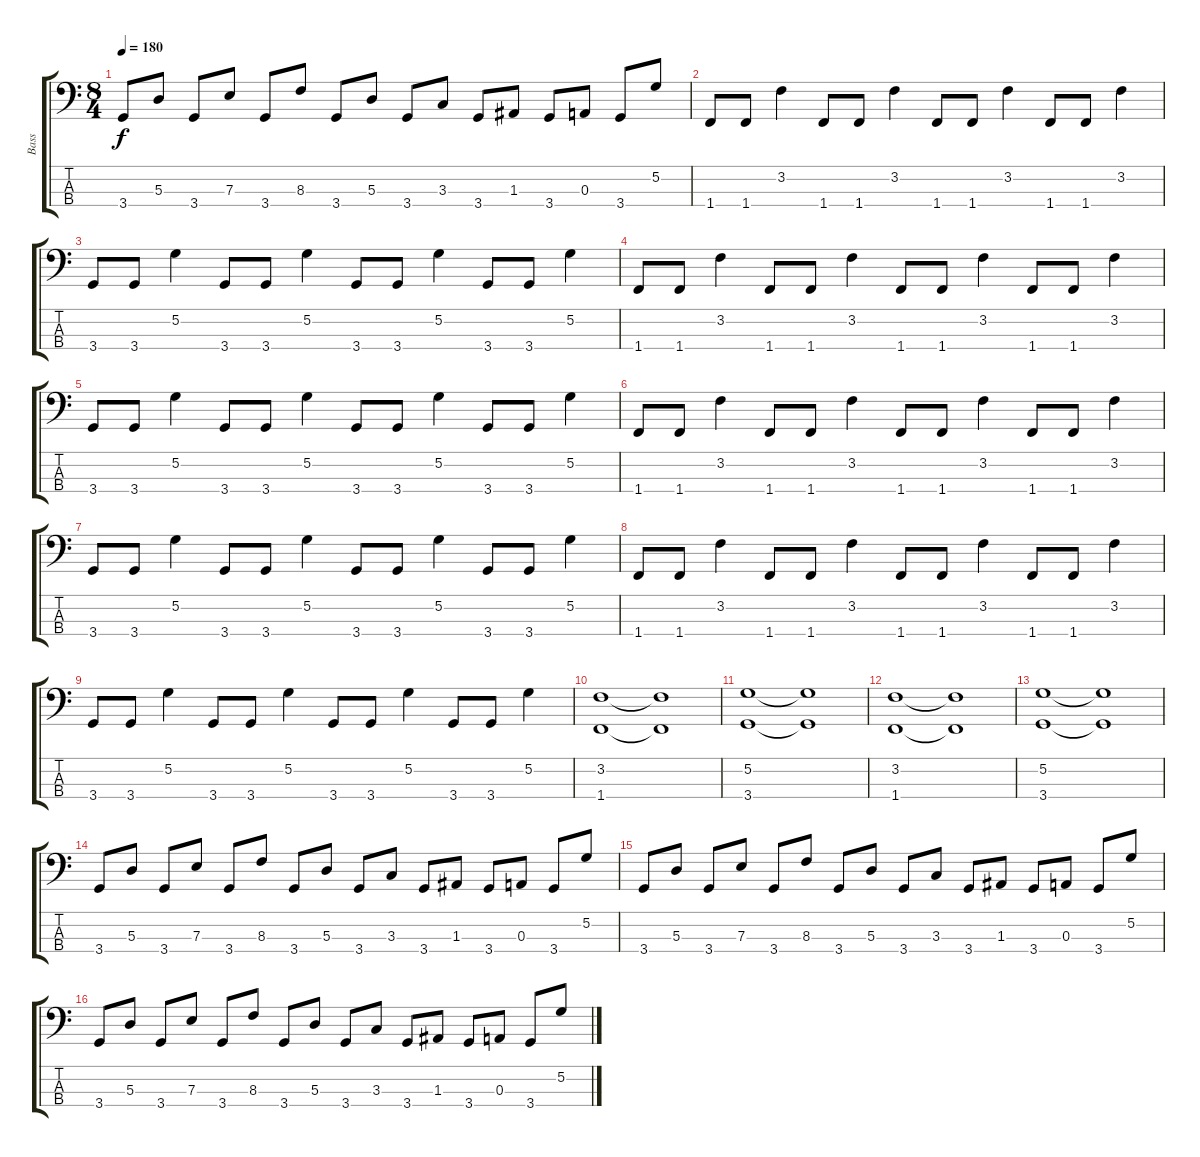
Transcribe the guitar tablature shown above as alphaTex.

\track ("Bass" "Bass") {instrument electricbassfinger}
\staff {score tabs}
\tuning (G2 D2 A1 E1) {hide}
\ts (8 4)
\tempo 180
\clef f4
\ks c
3.4.8{dy f} 5.3.8 3.4.8 7.3.8 3.4.8 8.3.8 3.4.8 5.3.8 3.4.8 3.3.8 3.4.8 1.3.8 3.4.8 0.3.8 3.4.8 5.2.8 |
1.4.8 1.4.8 3.2.4 1.4.8 1.4.8 3.2.4 1.4.8 1.4.8 3.2.4 1.4.8 1.4.8 3.2.4 |
3.4.8 3.4.8 5.2.4 3.4.8 3.4.8 5.2.4 3.4.8 3.4.8 5.2.4 3.4.8 3.4.8 5.2.4 |
1.4.8 1.4.8 3.2.4 1.4.8 1.4.8 3.2.4 1.4.8 1.4.8 3.2.4 1.4.8 1.4.8 3.2.4 |
3.4.8 3.4.8 5.2.4 3.4.8 3.4.8 5.2.4 3.4.8 3.4.8 5.2.4 3.4.8 3.4.8 5.2.4 |
1.4.8 1.4.8 3.2.4 1.4.8 1.4.8 3.2.4 1.4.8 1.4.8 3.2.4 1.4.8 1.4.8 3.2.4 |
3.4.8 3.4.8 5.2.4 3.4.8 3.4.8 5.2.4 3.4.8 3.4.8 5.2.4 3.4.8 3.4.8 5.2.4 |
1.4.8 1.4.8 3.2.4 1.4.8 1.4.8 3.2.4 1.4.8 1.4.8 3.2.4 1.4.8 1.4.8 3.2.4 |
3.4.8 3.4.8 5.2.4 3.4.8 3.4.8 5.2.4 3.4.8 3.4.8 5.2.4 3.4.8 3.4.8 5.2.4 |
(3.2 1.4).1 (3.2{t} 1.4{t}).1 |
(5.2 3.4).1 (5.2{t} 3.4{t}).1 |
(3.2 1.4).1 (3.2{t} 1.4{t}).1 |
(5.2 3.4).1 (5.2{t} 3.4{t}).1 |
3.4.8 5.3.8 3.4.8 7.3.8 3.4.8 8.3.8 3.4.8 5.3.8 3.4.8 3.3.8 3.4.8 1.3.8 3.4.8 0.3.8 3.4.8 5.2.8 |
3.4.8 5.3.8 3.4.8 7.3.8 3.4.8 8.3.8 3.4.8 5.3.8 3.4.8 3.3.8 3.4.8 1.3.8 3.4.8 0.3.8 3.4.8 5.2.8 |
3.4.8 5.3.8 3.4.8 7.3.8 3.4.8 8.3.8 3.4.8 5.3.8 3.4.8 3.3.8 3.4.8 1.3.8 3.4.8 0.3.8 3.4.8 5.2.8
